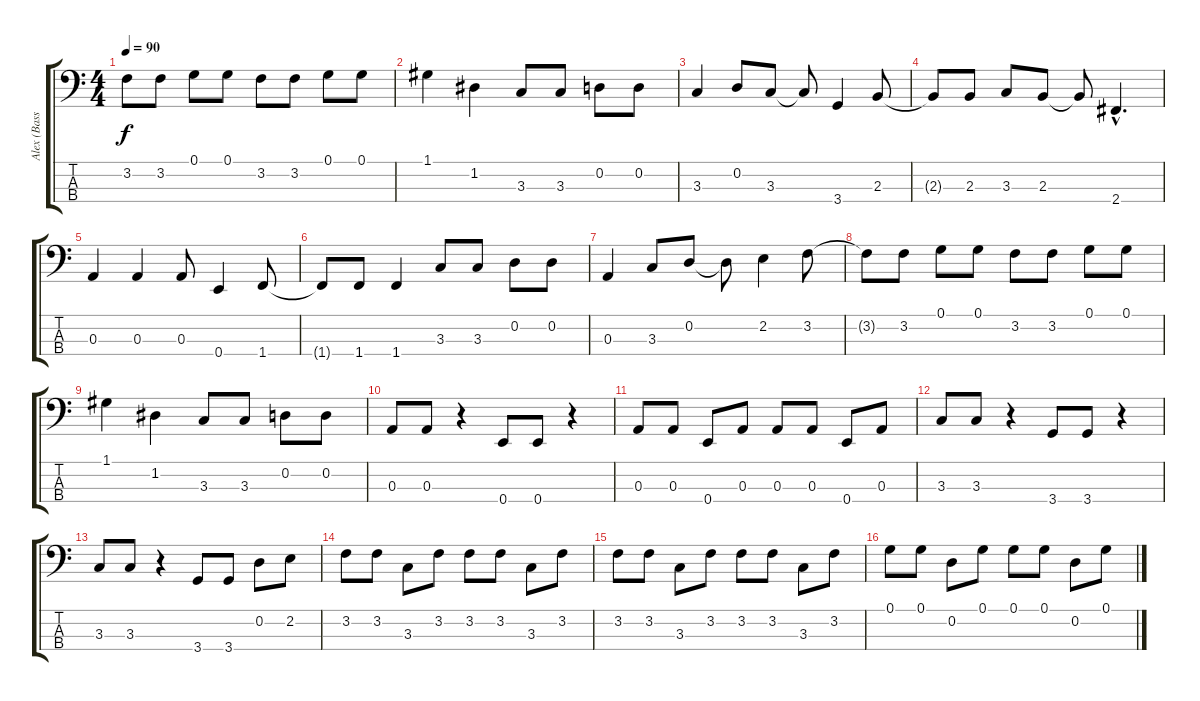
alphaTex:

\track ("Alex (Bass)" "Alex (Bass") {instrument electricbassfinger}
\staff {score tabs}
\tuning (G2 D2 A1 E1) {hide}
\ts (4 4)
\tempo 90
\clef f4
\ks c
3.2{t}.8{dy f} 3.2.8 0.1.8 0.1.8 3.2.8 3.2.8 0.1.8 0.1.8 |
1.1.4 1.2.4 3.3.8 3.3.8 0.2.8 0.2.8 |
3.3.4 0.2.8 3.3.8 3.3{t}.8 3.4.4 2.3.8 |
2.3{t}.8 2.3.8 3.3.8 2.3.8 2.3{t}.8 2.4{hac}.4{d} |
0.3.4 0.3.4 0.3.8 0.4.4 1.4.8 |
1.4{t}.8 1.4.8 1.4.4 3.3.8 3.3.8 0.2.8 0.2.8 |
0.3.4 3.3.8 0.2.8 0.2{t}.8 2.2.4 3.2.8 |
3.2{t}.8 3.2.8 0.1.8 0.1.8 3.2.8 3.2.8 0.1.8 0.1.8 |
1.1.4 1.2.4 3.3.8 3.3.8 0.2.8 0.2.8 |
0.3.8 0.3.8 r.4 0.4.8 0.4.8 r.4 |
0.3.8 0.3.8 0.4.8 0.3.8 0.3.8 0.3.8 0.4.8 0.3.8 |
3.3.8 3.3.8 r.4 3.4.8 3.4.8 r.4 |
3.3.8 3.3.8 r.4 3.4.8 3.4.8 0.2.8 2.2.8 |
3.2.8 3.2.8 3.3.8 3.2.8 3.2.8 3.2.8 3.3.8 3.2.8 |
3.2.8 3.2.8 3.3.8 3.2.8 3.2.8 3.2.8 3.3.8 3.2.8 |
0.1.8 0.1.8 0.2.8 0.1.8 0.1.8 0.1.8 0.2.8 0.1.8
